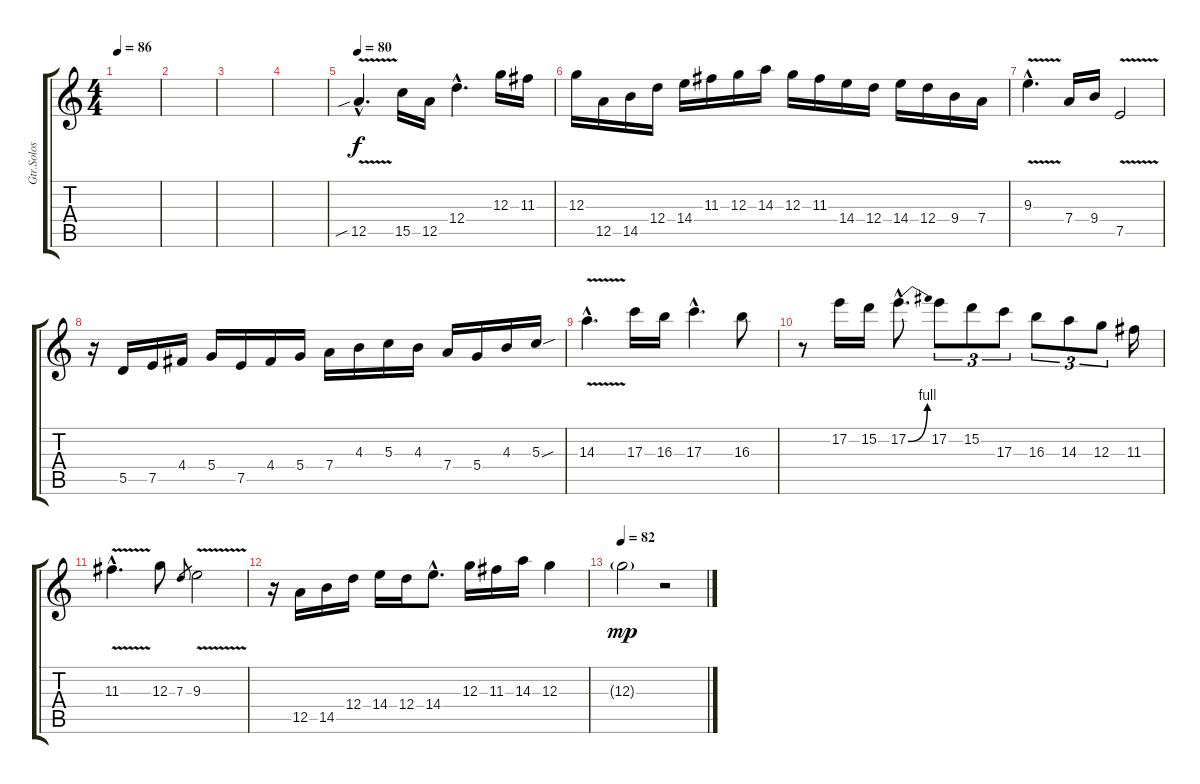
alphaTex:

\track ("Gtr.Solos" "Gtr.Solos") {instrument distortionguitar}
\staff {score tabs}
\tuning (E4 B3 G3 D3 A2 E2) {hide}
\ts (4 4)
\tempo 86
\clef g2
\ks c
|
|
|
|
\tempo 80
12.5{v sib hac}.4{d} 15.5.16 12.5.16 12.4{hac}.4{d} 12.3.16 11.3.16 |
12.3.16 12.5.16 14.5.16 12.4.16 14.4.16 11.3.16 12.3.16 14.3.16 12.3.16 11.3.16 14.4.16 12.4.16 14.4.16 12.4.16 9.4.16 7.4.16 |
9.3{v hac}.4{d} 7.4.16 9.4.16 7.5{v}.2 |
r.16 5.5.16 7.5.16 4.4.16 5.4.16 7.5.16 4.4.16 5.4.16 7.4.16 4.3.16 5.3.16 4.3.16 7.4.16 5.4.16 4.3.16 5.3{sou}.16 |
14.3{v hac}.4{d} 17.3.16 16.3.16 17.3{hac}.4{d} 16.3.8 |
r.8 17.2.16 15.2.16 17.2{be (bend 0 0 60 4) hac}.8{d} 17.2.8{tu (3 2)} 15.2.8{tu (3 2)} 17.3.8{tu (3 2)} 16.3.8{tu (3 2)} 14.3.8{tu (3 2)} 12.3.8{tu (3 2)} 11.3.16 |
11.3{v hac}.4{d} 12.3.8 7.3.8{gr} 9.3{v}.2 |
r.16 12.5.16 14.5.16 12.4.16 14.4.16 12.4.16 14.4{hac}.8{d} 12.3.16 11.3.16 14.3.16 12.3.4 |
\tempo 82
12.3{g}.2{dy mp} r.2
